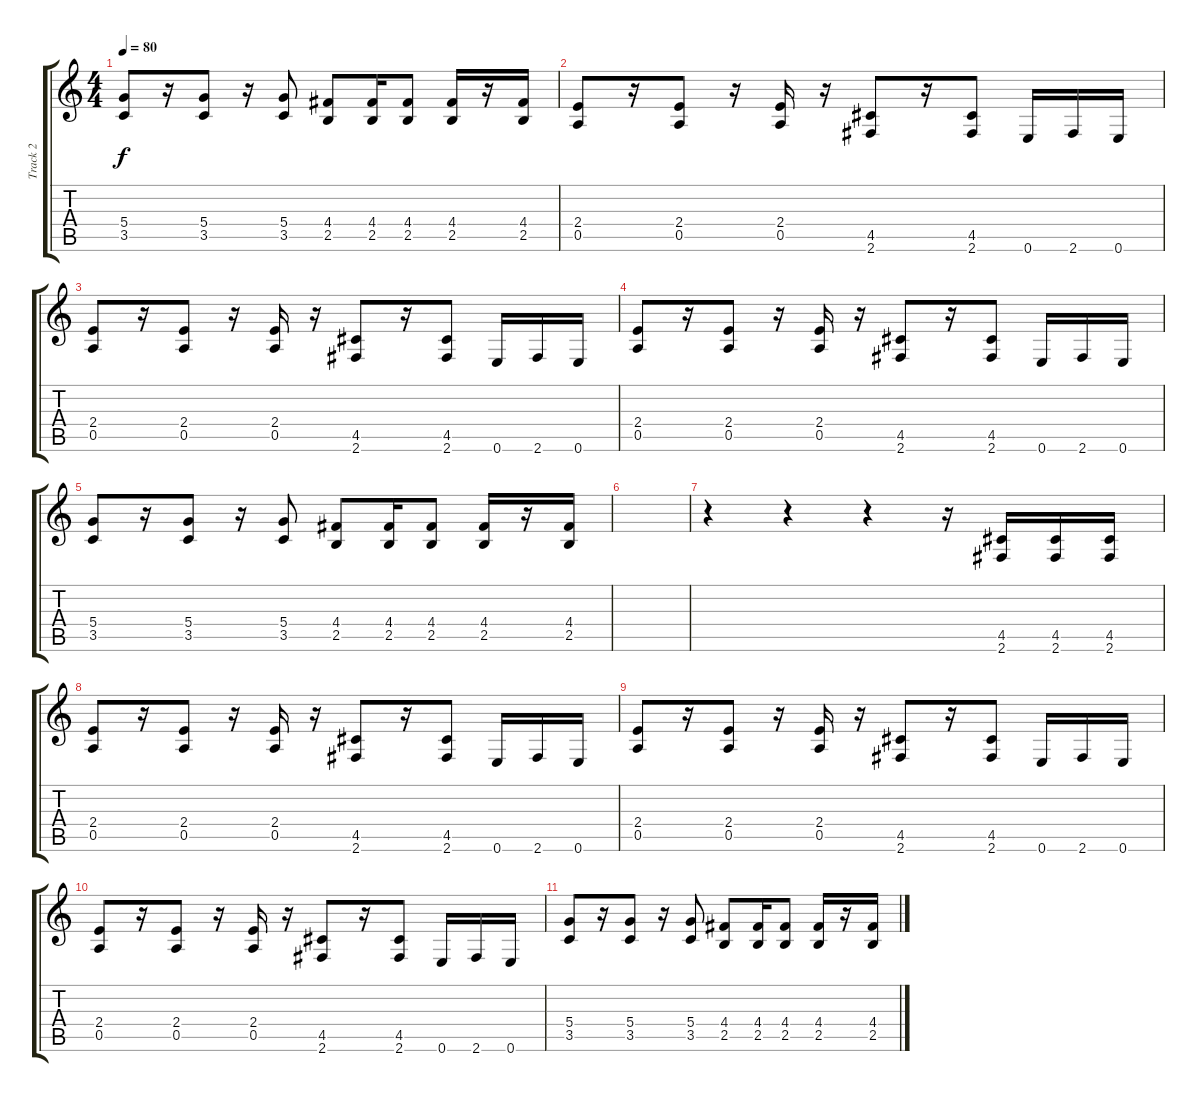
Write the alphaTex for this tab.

\track ("Track 2" "Track 2") {instrument distortionguitar}
\staff {score tabs}
\tuning (E4 B3 G3 D3 A2 E2) {hide}
\ts (4 4)
\tempo 80
\clef g2
\ks c
(5.4 3.5).8{dy f} r.16 (5.4 3.5).8 r.16 (5.4 3.5).8 (4.4 2.5).8 (4.4 2.5).16 (4.4 2.5).8 (4.4 2.5).16 r.16 (4.4 2.5).16 |
(2.4 0.5).8 r.16 (2.4 0.5).8 r.16 (2.4 0.5).16 r.16 (4.5 2.6).8 r.16 (4.5 2.6).8 0.6.16 2.6.16 0.6.16 |
(2.4 0.5).8 r.16 (2.4 0.5).8 r.16 (2.4 0.5).16 r.16 (4.5 2.6).8 r.16 (4.5 2.6).8 0.6.16 2.6.16 0.6.16 |
(2.4 0.5).8 r.16 (2.4 0.5).8 r.16 (2.4 0.5).16 r.16 (4.5 2.6).8 r.16 (4.5 2.6).8 0.6.16 2.6.16 0.6.16 |
(5.4 3.5).8 r.16 (5.4 3.5).8 r.16 (5.4 3.5).8 (4.4 2.5).8 (4.4 2.5).16 (4.4 2.5).8 (4.4 2.5).16 r.16 (4.4 2.5).16 |
|
r.4 r.4 r.4 r.16 (4.5 2.6).16 (4.5 2.6).16 (4.5 2.6).16 |
(2.4 0.5).8 r.16 (2.4 0.5).8 r.16 (2.4 0.5).16 r.16 (4.5 2.6).8 r.16 (4.5 2.6).8 0.6.16 2.6.16 0.6.16 |
(2.4 0.5).8 r.16 (2.4 0.5).8 r.16 (2.4 0.5).16 r.16 (4.5 2.6).8 r.16 (4.5 2.6).8 0.6.16 2.6.16 0.6.16 |
(2.4 0.5).8 r.16 (2.4 0.5).8 r.16 (2.4 0.5).16 r.16 (4.5 2.6).8 r.16 (4.5 2.6).8 0.6.16 2.6.16 0.6.16 |
(5.4 3.5).8 r.16 (5.4 3.5).8 r.16 (5.4 3.5).8 (4.4 2.5).8 (4.4 2.5).16 (4.4 2.5).8 (4.4 2.5).16 r.16 (4.4 2.5).16
